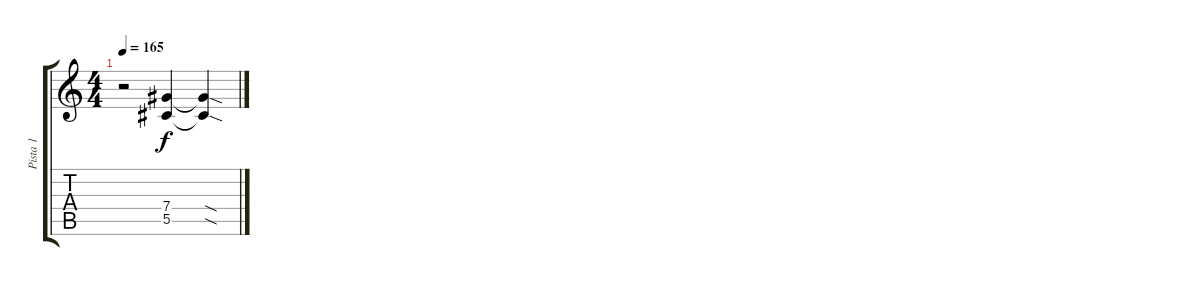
\track ("Pista 1" "Pista 1") {instrument overdrivenguitar}
\staff {score tabs}
\tuning (Eb4 Bb3 Gb3 Db3 Ab2 Eb2) {hide}
\ts (4 4)
\tempo 165
\clef g2
\ks c
r.2{dy f} (7.4 5.5).4 (7.4{sod t} 5.5{sod t}).4
